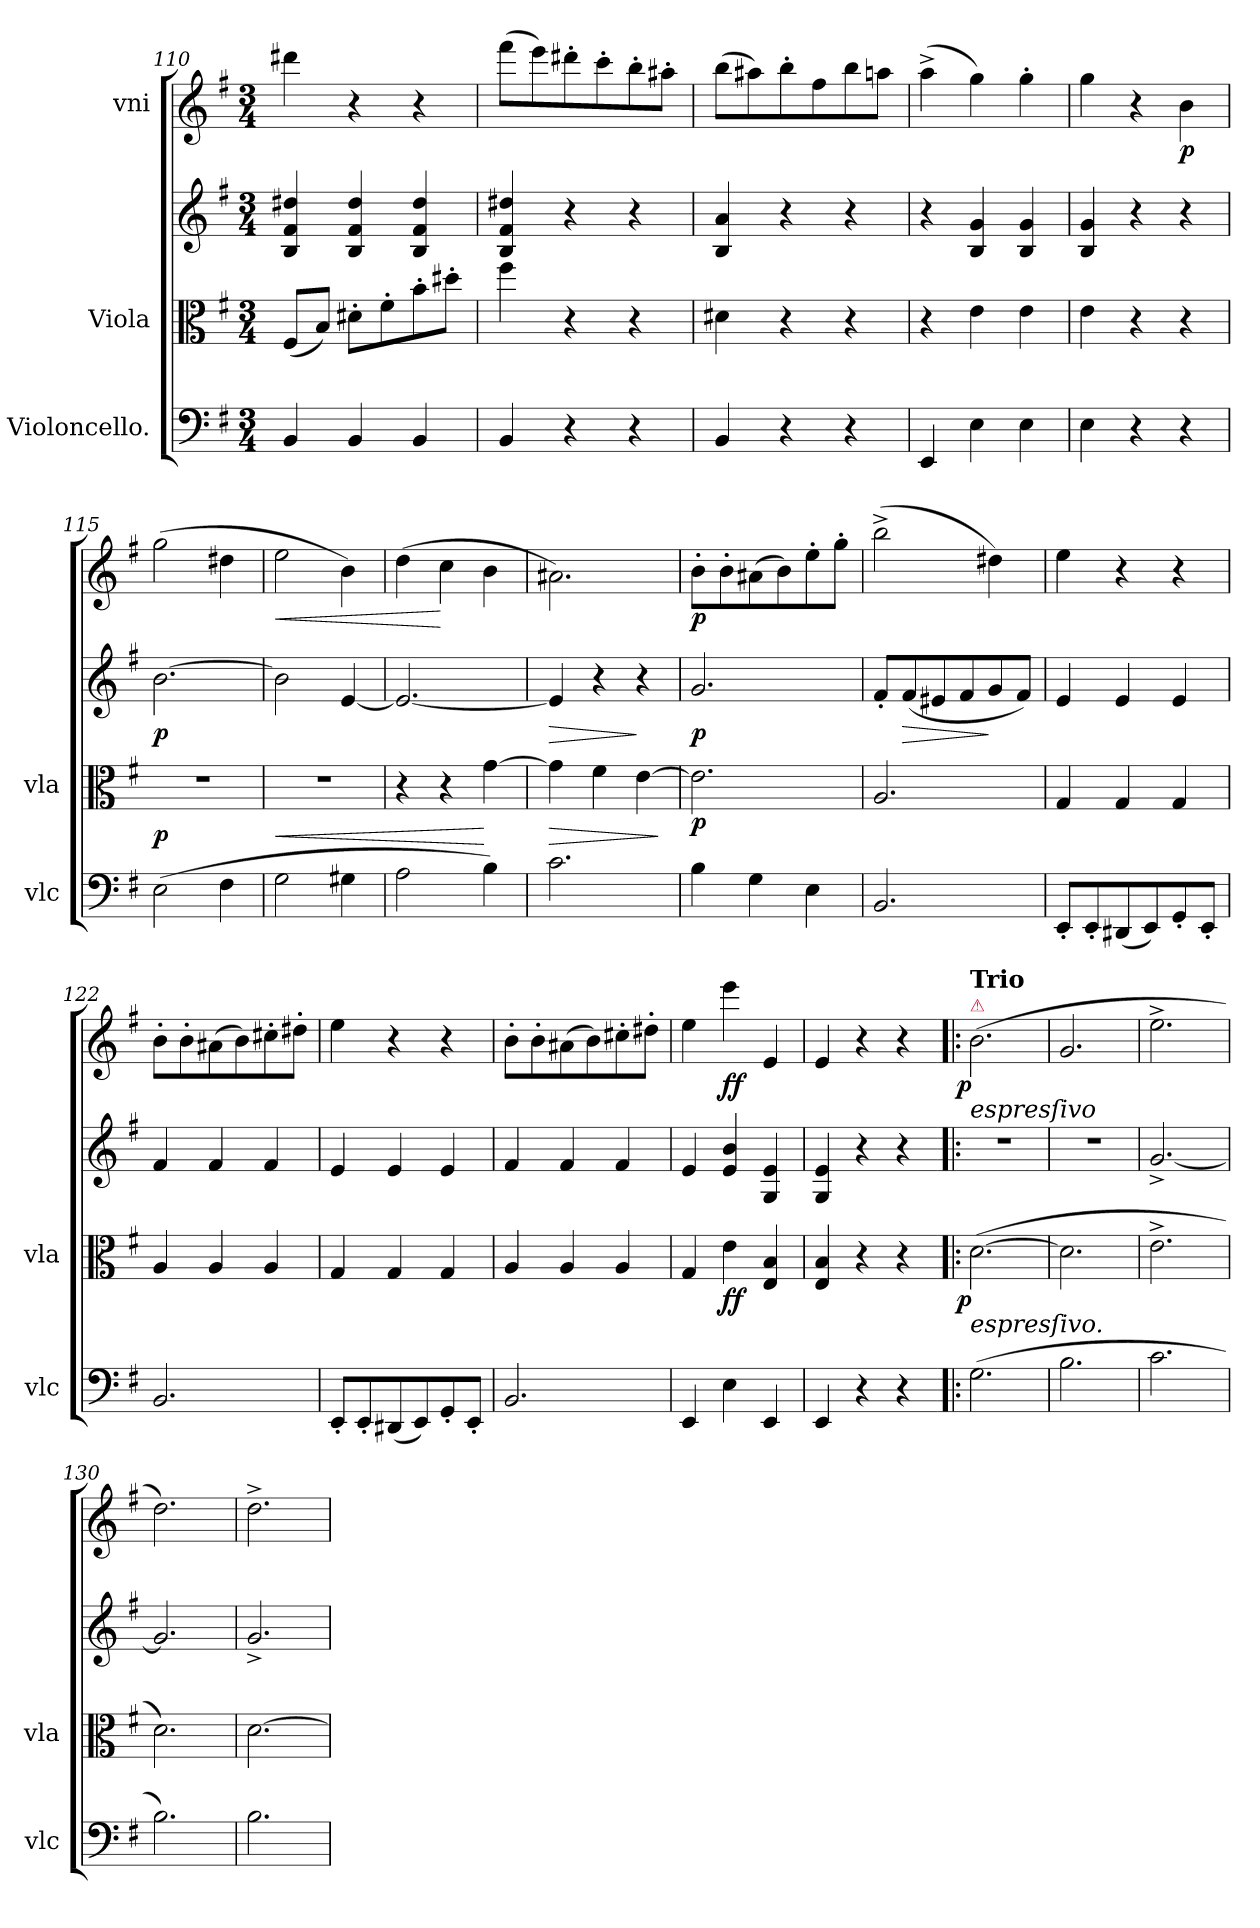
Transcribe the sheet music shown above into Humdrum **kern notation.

**kern	**dynam	**kern	**dynam	**kern	**dynam	**kern	**dynam
*part4	*part4	*part3	*part3	*part2	*part2	*part1	*part1
*staff4	*staff4	*staff3	*staff3	*staff2	*staff2	*staff1	*staff1
*I"Violoncello.	*	*I"Viola	*	*	*	*I"vni	*
*I'vlc	*	*I'vla	*	*	*	*	*
*clefF4	*	*clefC3	*	*clefG2	*	*clefG2	*
*k[f#]	*	*k[f#]	*	*k[f#]	*	*k[f#]	*
*e:	*	*e:	*	*e:	*	*e:	*
*M3/4	*	*M3/4	*	*M3/4	*	*M3/4	*
=110	=110	=110	=110	=110	=110	=110	=110
4BB/	.	(8F#/L	.	4B/ 4f#/ 4dd#X/	.	4ddd#X\	.
.	.	8B/J)	.	.	.	.	.
4BB/	.	8d#X'\L	.	4B/ 4f#/ 4dd#/	.	4r	.
.	.	8f#'\	.	.	.	.	.
4BB/	.	8b'\	.	4B/ 4f#/ 4dd#/	.	4r	.
.	.	8dd#X'\J	.	.	.	.	.
=111	=111	=111	=111	=111	=111	=111	=111
4BB/	.	4ff#\	.	4B/ 4f#/ 4dd#X/	.	(8fff#\L	.
.	.	.	.	.	.	8eee\)	.
4r	.	4r	.	4r	.	8ddd#X'\	.
.	.	.	.	.	.	8ccc'\	.
4r	.	4r	.	4r	.	8bb'\	.
.	.	.	.	.	.	8aa#X'\J	.
=112	=112	=112	=112	=112	=112	=112	=112
4BB/	.	4d#X\	.	4B/ 4a/	.	(8bb\L	.
.	.	.	.	.	.	8aa#X\)	.
4r	.	4r	.	4r	.	8bb'\	.
.	.	.	.	.	.	8ff#\	.
4r	.	4r	.	4r	.	8bb\	.
.	.	.	.	.	.	8aan\J	.
=113	=113	=113	=113	=113	=113	=113	=113
4EE/	.	4r	.	4r	.	(4aa^<\	.
4E\	.	4e\	.	4B/ 4g/	.	4gg\)	.
4E\	.	4e\	.	4B/ 4g/	.	4gg'\	.
=114	=114	=114	=114	=114	=114	=114	=114
4E\	.	4e\	.	4B/ 4g/	.	4gg\	.
4r	.	4r	.	4r	.	4r	.
4r	.	4r	.	4r	.	4b\	p
=115	=115	=115	=115	=115	=115	=115	=115
!	!LO:DY:a	!	!	!	!	!	!
(2E\	p	2.r	.	[2.b\	p	(2gg\	.
4F#\	.	.	.	.	.	4dd#X\	.
=116	=116	=116	=116	=116	=116	=116	=116
!	!LO:HP:a	!	!	!	!	!	!LO:HP:b
2G\	<	2.r	.	2b\]	.	2ee\	<
4G#X\	.	.	.	[4e/	.	4b\)	.
=117	=117	=117	=117	=117	=117	=117	=117
2A\	.	4r	.	2.e/_	.	(4dd\	.
.	.	4r	.	.	.	4cc\	[
4B\)	[	[4g\	.	.	.	4b\	.
=118	=118	=118	=118	=118	=118	=118	=118
!	!LO:HP:a	!	!	!	!LO:HP:b	!	!
2.c\	>	4g\]	.	4e/]	>	2.a#X\)	.
.	.	4f#\	.	4r	.	.	.
.	.	[4e\	.	4r	]	.	.
.	]	.	.	.	.	.	.
=119	=119	=119	=119	=119	=119	=119	=119
4B\	.	2.e\]	p	2.g/	p	8b'\L	p
.	.	.	.	.	.	8b'\	.
4G\	.	.	.	.	.	(8a#X\	.
.	.	.	.	.	.	8b\)	.
4E\	.	.	.	.	.	8ee'\	.
.	.	.	.	.	.	8gg'\J	.
=120	=120	=120	=120	=120	=120	=120	=120
2.BB/	.	2.A/	.	8f#'/L	.	(2bb^<\	.
!	!	!	!	!	!LO:HP:b	!	!
.	.	.	.	(8f#/	>	.	.
.	.	.	.	8e#X/	.	.	.
.	.	.	.	8f#/	.	.	.
.	.	.	.	8g/	]	4dd#X\)	.
.	.	.	.	8f#/J)	.	.	.
=121	=121	=121	=121	=121	=121	=121	=121
8EE'/L	.	4G/	.	4e/	.	4ee\	.
8EE'/	.	.	.	.	.	.	.
(8DD#X/	.	4G/	.	4e/	.	4r	.
8EE/)	.	.	.	.	.	.	.
8GG'/	.	4G/	.	4e/	.	4r	.
8EE'/J	.	.	.	.	.	.	.
=122	=122	=122	=122	=122	=122	=122	=122
2.BB/	.	4A/	.	4f#/	.	8b'\L	.
.	.	.	.	.	.	8b'\	.
.	.	4A/	.	4f#/	.	(8a#X\	.
.	.	.	.	.	.	8b\)	.
.	.	4A/	.	4f#/	.	8cc#X'\	.
.	.	.	.	.	.	8dd#X'\J	.
=123	=123	=123	=123	=123	=123	=123	=123
8EE'/L	.	4G/	.	4e/	.	4ee\	.
8EE'/	.	.	.	.	.	.	.
(8DD#X/	.	4G/	.	4e/	.	4r	.
8EE/)	.	.	.	.	.	.	.
8GG'/	.	4G/	.	4e/	.	4r	.
8EE'/J	.	.	.	.	.	.	.
=124	=124	=124	=124	=124	=124	=124	=124
2.BB/	.	4A/	.	4f#/	.	8b'\L	.
.	.	.	.	.	.	8b'\	.
.	.	4A/	.	4f#/	.	(8a#X\	.
.	.	.	.	.	.	8b\)	.
.	.	4A/	.	4f#/	.	8cc#X'\	.
.	.	.	.	.	.	8dd#X'\J	.
=125	=125	=125	=125	=125	=125	=125	=125
4EE/	.	4G/	.	4e/	.	4ee\	.
4E\	.	4e\	ff	4e/ 4b/	.	4eee\	ff
4EE/	.	4E/ 4B/	.	4G/ 4e/	.	4e/	.
=126	=126	=126	=126	=126	=126	=126	=126
4EE/	.	4E/ 4B/	.	4G/ 4e/	.	4e/	.
4r	.	4r	.	4r	.	4r	.
4r	.	4r	.	4r	.	4r	.
=127!|:	=127!|:	=127!|:	=127!|:	=127!|:	=127!|:	=127!|:	=127!|:
!	!	!	!	!	!	!LO:TX:a:color=crimson:t=⚠	!
!	!	!	!	!	!	!LO:TX:a:B:t=Trio	!
!	!	!	!	!	!	!LO:TX:b:i:t=espresſivo	!
!	!	!LO:TX:b:i:t=espresſivo.	!	!	!	!	!
!	!	!	!LO:DY:rj	!	!	!	!LO:DY:rj
(2.G\	.	([2.d\	p	2.r	.	(2.b\	p
=128	=128	=128	=128	=128	=128	=128	=128
2.B\	.	2.d\]	.	2.r	.	2.g/	.
=129	=129	=129	=129	=129	=129	=129	=129
2.c\	.	2.e^<\	.	[2.g^/	.	2.ee^<\	.
=130	=130	=130	=130	=130	=130	=130	=130
2.B\)	.	2.d\)	.	2.g/]	.	2.dd\)	.
=131	=131	=131	=131	=131	=131	=131	=131
2.B\	.	[2.d\	.	2.g^/	.	2.dd^<\	.
=	=	=	=	=	=	=	=
*-	*-	*-	*-	*-	*-	*-	*-
